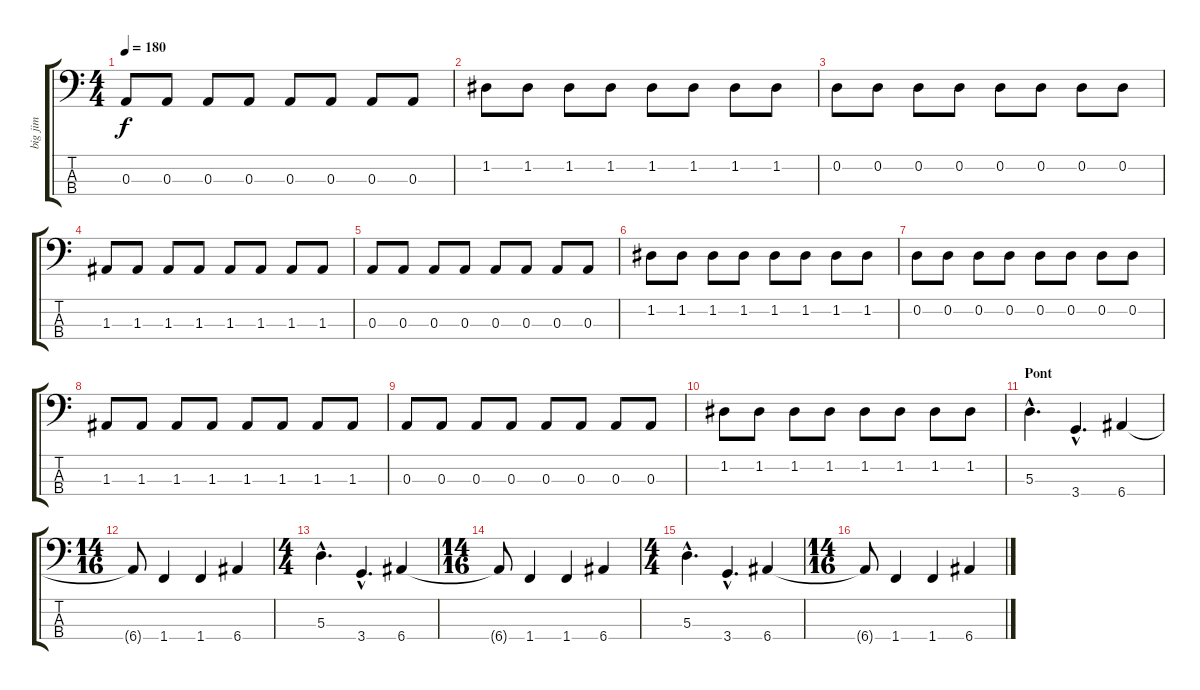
\track ("big jim" "big jim") {instrument electricbasspick}
\staff {score tabs}
\tuning (G2 D2 A1 E1) {hide}
\ts (4 4)
\tempo 180
\clef f4
\ks c
0.3.8{dy f} 0.3.8 0.3.8 0.3.8 0.3.8 0.3.8 0.3.8 0.3.8 |
1.2.8 1.2.8 1.2.8 1.2.8 1.2.8 1.2.8 1.2.8 1.2.8 |
0.2.8 0.2.8 0.2.8 0.2.8 0.2.8 0.2.8 0.2.8 0.2.8 |
1.3.8 1.3.8 1.3.8 1.3.8 1.3.8 1.3.8 1.3.8 1.3.8 |
0.3.8 0.3.8 0.3.8 0.3.8 0.3.8 0.3.8 0.3.8 0.3.8 |
1.2.8 1.2.8 1.2.8 1.2.8 1.2.8 1.2.8 1.2.8 1.2.8 |
0.2.8 0.2.8 0.2.8 0.2.8 0.2.8 0.2.8 0.2.8 0.2.8 |
1.3.8 1.3.8 1.3.8 1.3.8 1.3.8 1.3.8 1.3.8 1.3.8 |
0.3.8 0.3.8 0.3.8 0.3.8 0.3.8 0.3.8 0.3.8 0.3.8 |
1.2.8 1.2.8 1.2.8 1.2.8 1.2.8 1.2.8 1.2.8 1.2.8 |
\section ("" "Pont")
5.3{hac}.4{d} 3.4{hac}.4{d} 6.4.4 |
\ts (14 16)
6.4{t}.8 1.4.4 1.4.4 6.4.4 |
\ts (4 4)
5.3{hac}.4{d} 3.4{hac}.4{d} 6.4.4 |
\ts (14 16)
6.4{t}.8 1.4.4 1.4.4 6.4.4 |
\ts (4 4)
5.3{hac}.4{d} 3.4{hac}.4{d} 6.4.4 |
\ts (14 16)
6.4{t}.8 1.4.4 1.4.4 6.4.4
